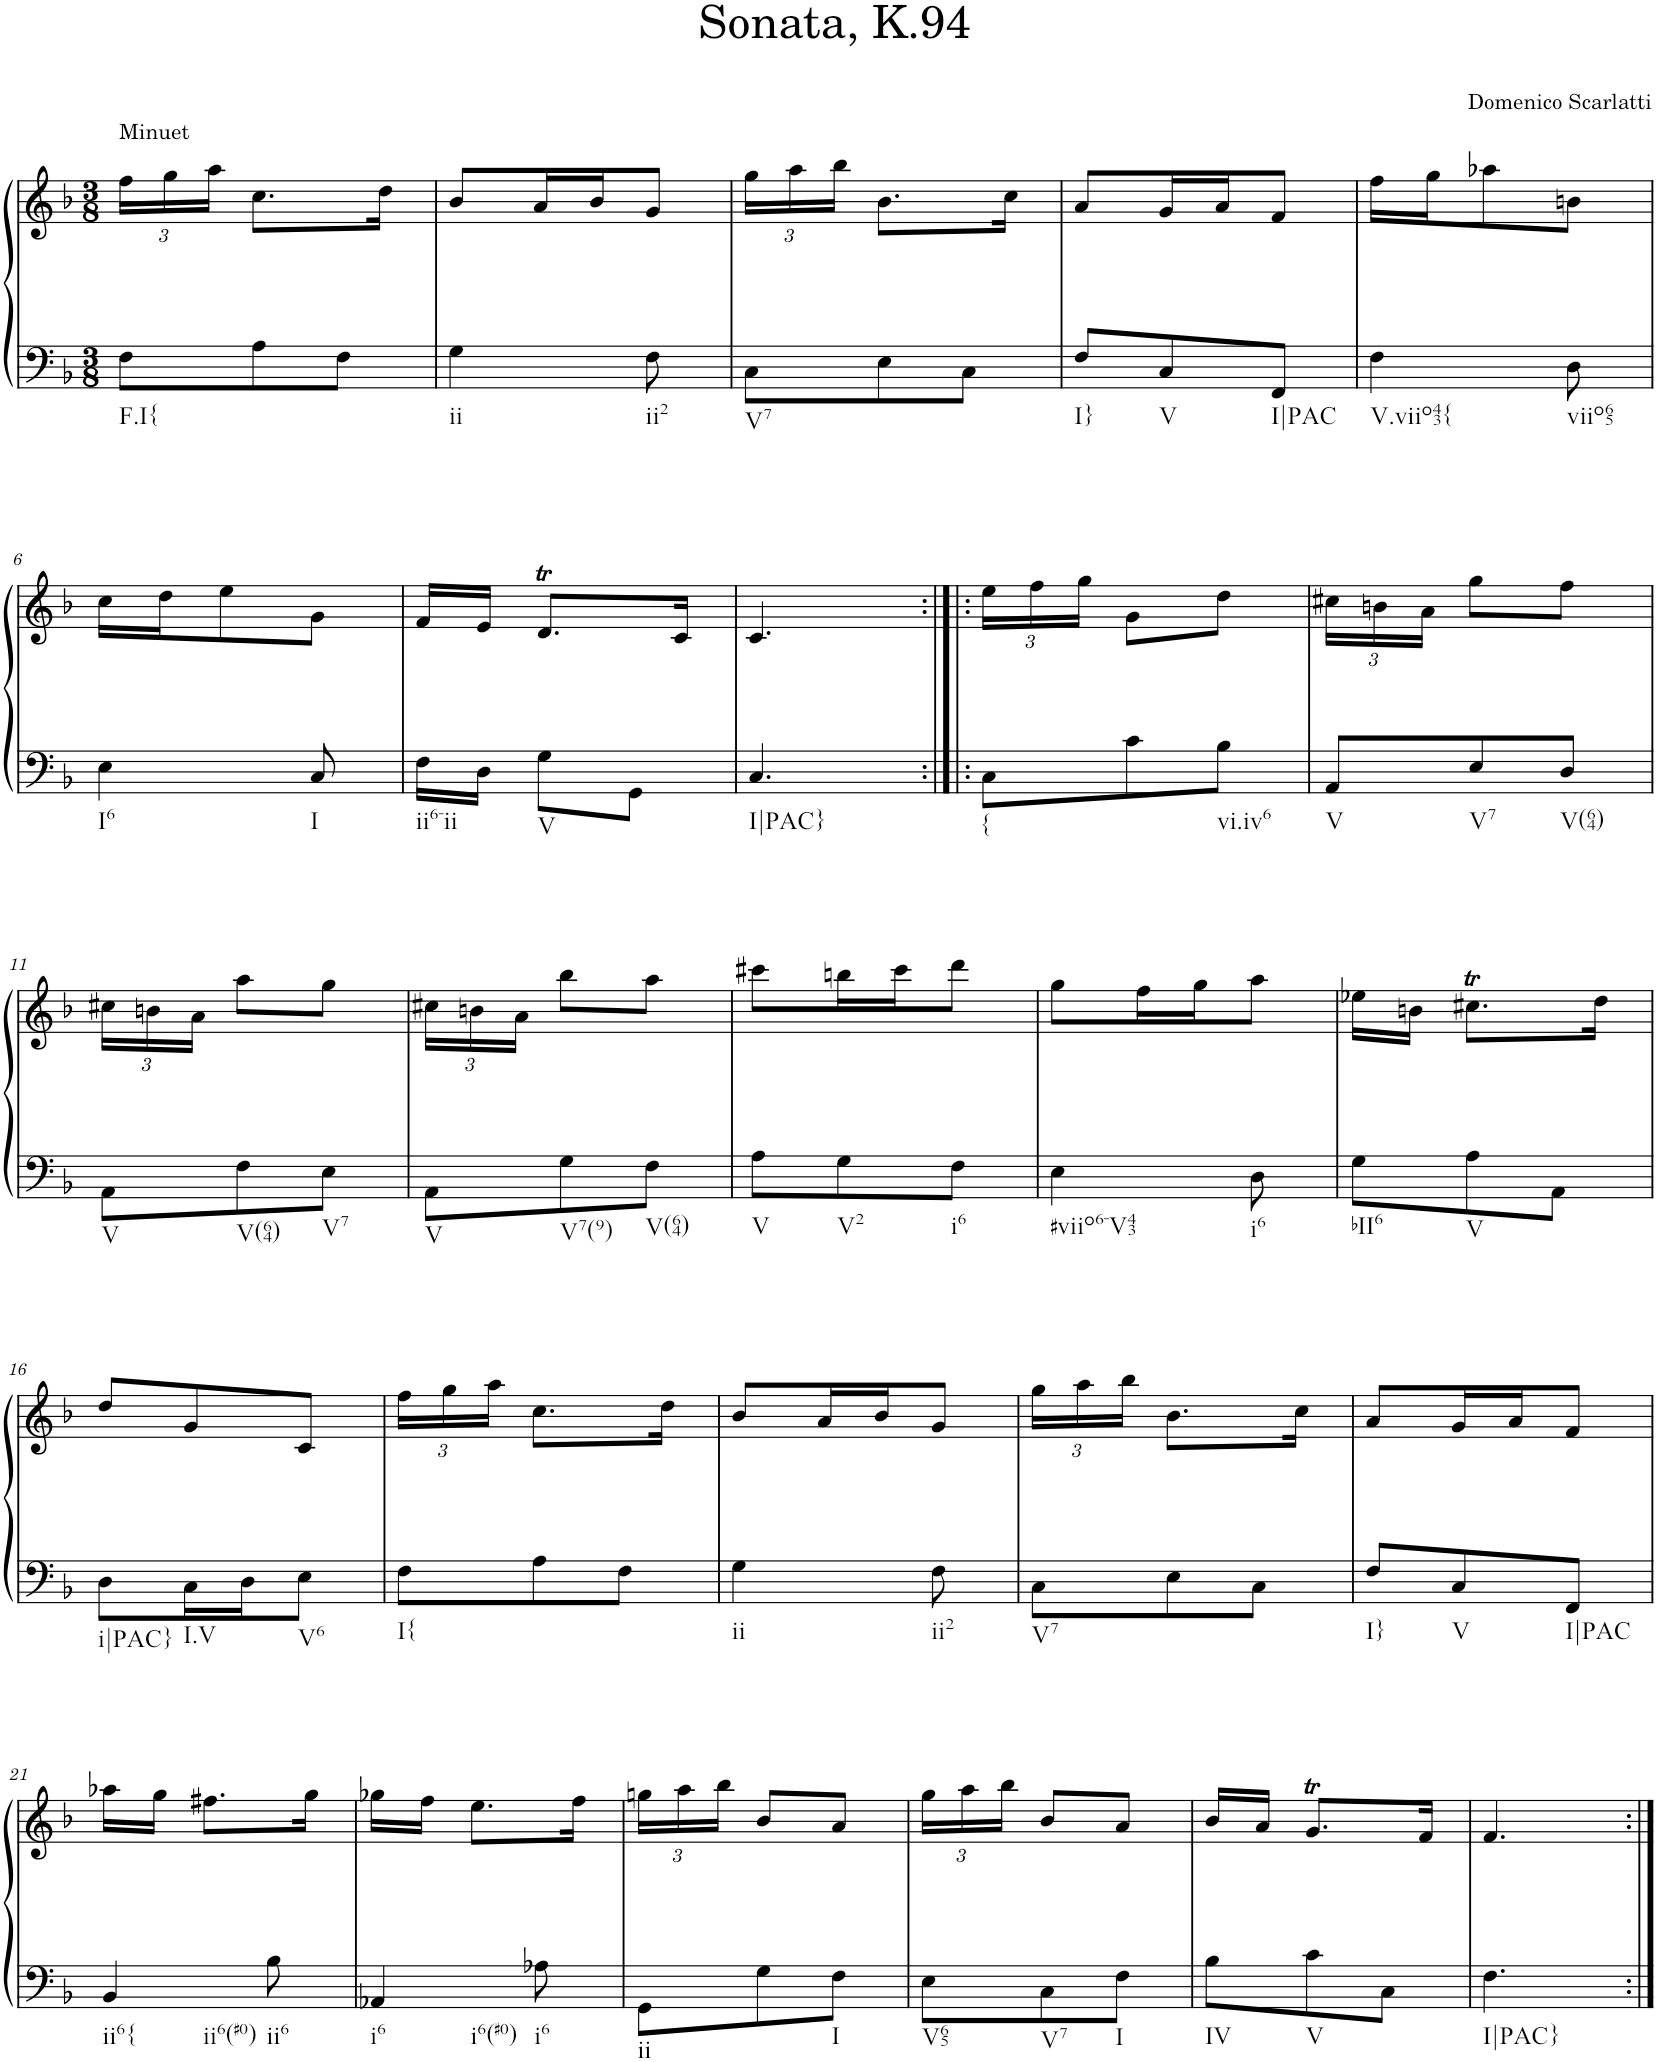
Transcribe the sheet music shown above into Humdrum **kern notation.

**kern	**kern
*part1	*part1
*staff2	*staff1
*I"Piano	*
*I'Pno.	*
*clefF4	*clefG2
*k[b-]	*k[b-]
*M3/8	*M3/8
*	*Xbrackettup
=1	=1
!	!LO:TX:a:t=Minuet
!LO:TX:b:t=F.I{	!
8F\L	24ff\LL
.	24gg\
.	24aa\JJ
8A\	8.cc\L
8F\J	.
.	16dd\Jk
=2	=2
!LO:TX:b:t=ii	!
4G\	8b-/L
.	16a/L
.	16b-/J
!LO:TX:b:t=ii2	!
8F\	8g/J
=3	=3
!LO:TX:b:t=V7	!
8C\L	24gg\LL
.	24aa\
.	24bb-\JJ
8E\	8.b-\L
8C\J	.
.	16cc\Jk
=4	=4
!LO:TX:b:t=I}	!
8F/L	8a/L
!LO:TX:b:t=V	!
8C/	16g/L
.	16a/J
!LO:TX:b:t=I|PAC	!
8FF/J	8f/J
=5	=5
!LO:TX:b:t=V.viio43{	!
4F\	16ff\LL
.	16gg\J
.	8aa-X\
!LO:TX:b:t=viio65	!
8D\	8bn\J
!!LO:LB:g=z
=6	=6
!LO:TX:b:t=I6	!
4E\	16cc\LL
.	16dd\J
.	8ee\
!LO:TX:b:t=I	!
8C/	8g\J
=7	=7
!LO:TX:b:t=ii6-ii	!
16F\LL	16f/LL
16D\JJ	16e/JJ
!LO:TX:b:t=V	!
8G\L	8.dT/L
8GG\J	.
.	16c/Jk
=8	=8
!LO:TX:b:t=I|PAC}	!
4.C/	4.c/
=9:|!|:	=9:|!|:
!LO:TX:b:t={	!
8C\L	24ee\LL
.	24ff\
.	24gg\JJ
8c\	8g\L
!LO:TX:b:t=vi.iv6	!
8B-\J	8dd\J
=10	=10
!LO:TX:b:t=V	!
8AA/L	24cc#X\LL
.	24bn\
.	24a\JJ
!LO:TX:b:t=V7	!
8E/	8gg\L
!LO:TX:b:t=V(64)	!
8D/J	8ff\J
!!LO:LB:g=z
=11	=11
!LO:TX:b:t=V	!
8AA\L	24cc#X\LL
.	24bn\
.	24a\JJ
!LO:TX:b:t=V(64)	!
8F\	8aa\L
!LO:TX:b:t=V7	!
8E\J	8gg\J
=12	=12
!LO:TX:b:t=V	!
8AA\L	24cc#X\LL
.	24bn\
.	24a\JJ
!LO:TX:b:t=V7(9)	!
8G\	8bb-\L
!LO:TX:b:t=V(64)	!
8F\J	8aa\J
=13	=13
!LO:TX:b:t=V	!
8A\L	8ccc#X\L
!LO:TX:b:t=V2	!
8G\	16bbn\L
.	16ccc#\J
!LO:TX:b:t=i6	!
8F\J	8ddd\J
=14	=14
!LO:TX:b:t=#viio6-V43	!
4E\	8gg\L
.	16ff\L
.	16gg\J
!LO:TX:b:t=i6	!
8D\	8aa\J
=15	=15
!LO:TX:b:t=bII6	!
8G\L	16ee-X\LL
.	16bn\JJ
!LO:TX:b:t=V	!
8A\	8.cc#Xt\L
8AA\J	.
.	16dd\Jk
!!LO:LB:g=z
=16	=16
!LO:TX:b:t=i|PAC}	!
8D\L	8dd/L
!LO:TX:b:t=I.V	!
16C\L	8g/
16D\J	.
!LO:TX:b:t=V6	!
8E\J	8c/J
=17	=17
!LO:TX:b:t=I{	!
8F\L	24ff\LL
.	24gg\
.	24aa\JJ
8A\	8.cc\L
8F\J	.
.	16dd\Jk
=18	=18
!LO:TX:b:t=ii	!
4G\	8b-/L
.	16a/L
.	16b-/J
!LO:TX:b:t=ii2	!
8F\	8g/J
=19	=19
!LO:TX:b:t=V7	!
8C\L	24gg\LL
.	24aa\
.	24bb-\JJ
8E\	8.b-\L
8C\J	.
.	16cc\Jk
=20	=20
!LO:TX:b:t=I}	!
8F/L	8a/L
!LO:TX:b:t=V	!
8C/	16g/L
.	16a/J
!LO:TX:b:t=I|PAC	!
8FF/J	8f/J
!!LO:LB:g=z
=21	=21
!LO:TX:b:t=ii6{	!
!LO:TX:b:t=ii6(#0)	!
4BB-/	16aa-X\LL
.	16gg\JJ
.	8.ff#X\L
!LO:TX:b:t=ii6	!
8B-\	.
.	16gg\Jk
=22	=22
!LO:TX:b:t=i6	!
!LO:TX:b:t=i6(#0)	!
4AA-X/	16gg-X\LL
.	16ff\JJ
.	8.ee\L
!LO:TX:b:t=i6	!
8A-X\	.
.	16ff\Jk
=23	=23
!LO:TX:b:t=ii	!
8GG\L	24ggn\LL
.	24aa\
.	24bb-\JJ
8G\	8b-/L
!LO:TX:b:t=I	!
8F\J	8a/J
=24	=24
!LO:TX:b:t=V65	!
8E\L	24gg\LL
.	24aa\
.	24bb-\JJ
!LO:TX:b:t=V7	!
8C\	8b-/L
!LO:TX:b:t=I	!
8F\J	8a/J
=25	=25
!LO:TX:b:t=IV	!
8B-\L	16b-/LL
.	16a/JJ
!LO:TX:b:t=V	!
8c\	8.gT/L
8C\J	.
.	16f/Jk
=26	=26
!LO:TX:b:t=I|PAC}	!
4.F\	4.f/
=:|!	=:|!
*-	*-
